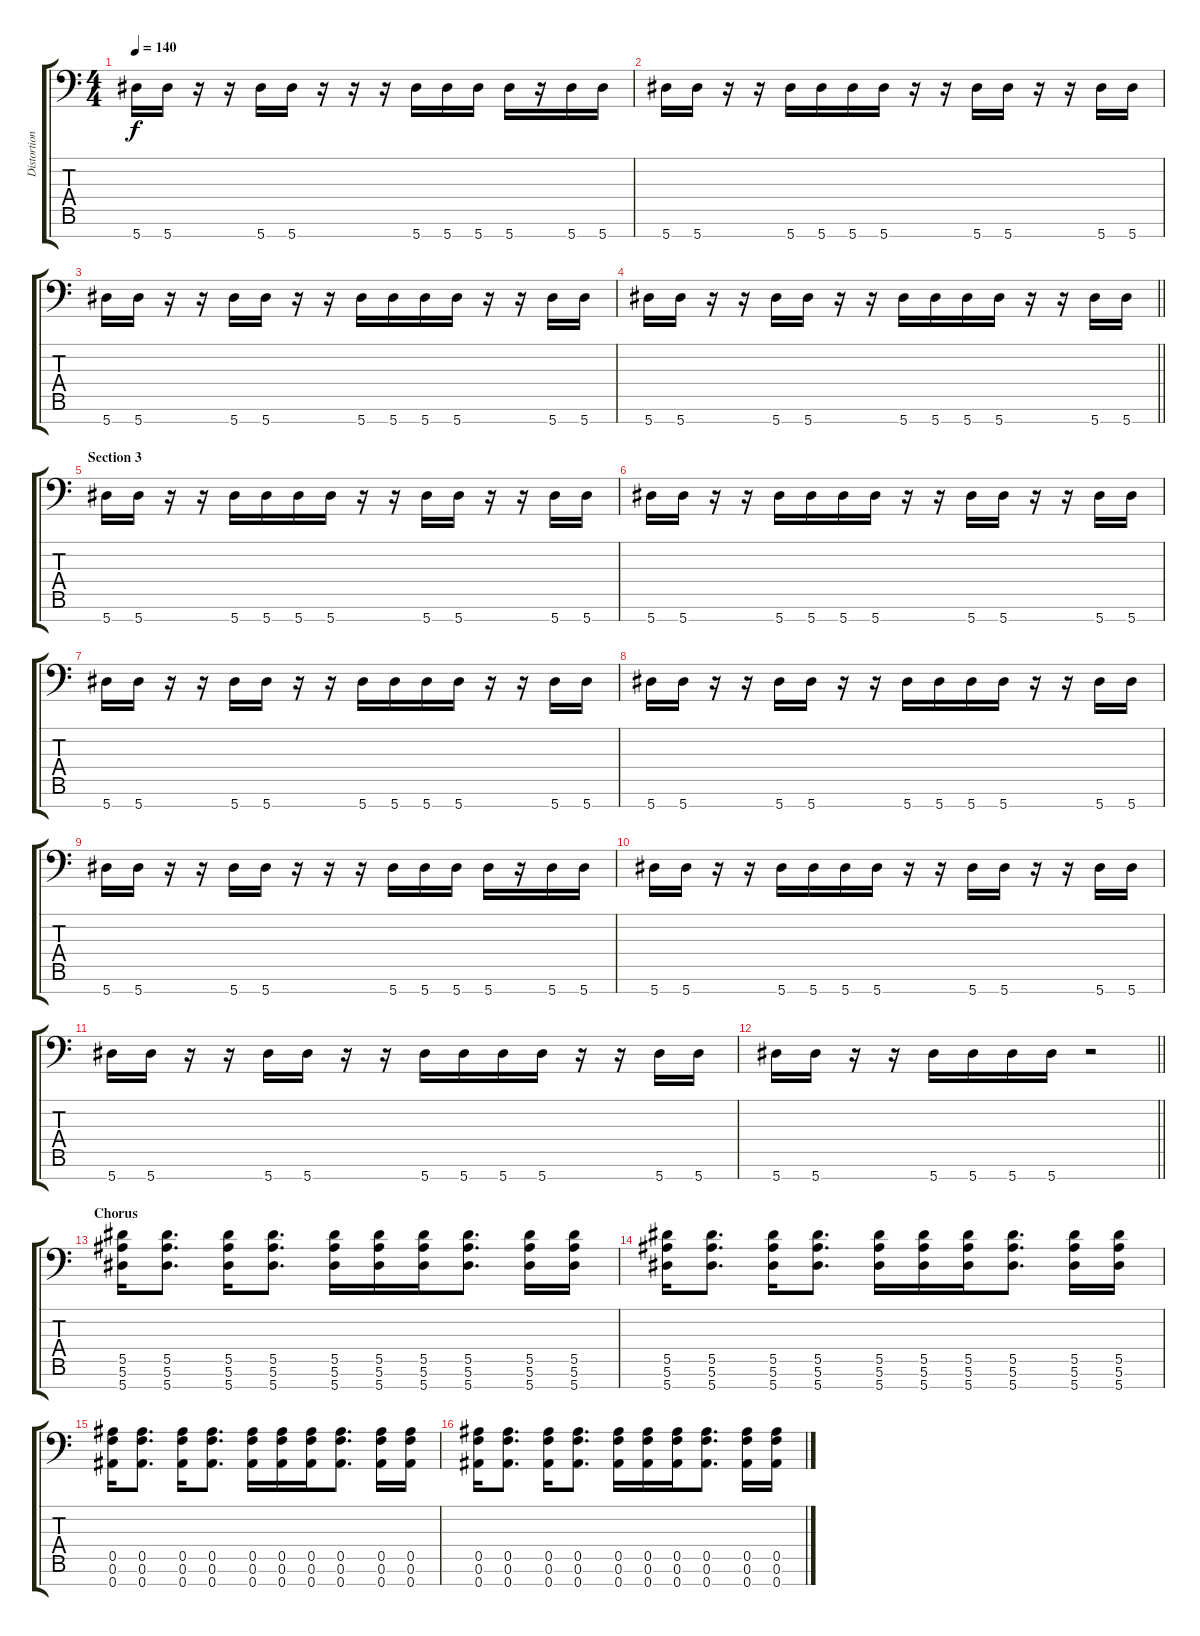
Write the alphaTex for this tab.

\track ("Distortion Two" "Distortion") {instrument distortionguitar}
\staff {score tabs}
\tuning (Eb4 Bb3 F3 Eb3 Bb2 F2 Bb1) {hide}
\ts (4 4)
\tempo 140
\clef f4
\ks c
5.7.16{dy f} 5.7.16 r.16 r.16 5.7.16 5.7.16 r.16 r.16 r.16 5.7.16 5.7.16 5.7.16 5.7.16 r.16 5.7.16 5.7.16 |
5.7.16 5.7.16 r.16 r.16 5.7.16 5.7.16 5.7.16 5.7.16 r.16 r.16 5.7.16 5.7.16 r.16 r.16 5.7.16 5.7.16 |
5.7.16 5.7.16 r.16 r.16 5.7.16 5.7.16 r.16 r.16 5.7.16 5.7.16 5.7.16 5.7.16 r.16 r.16 5.7.16 5.7.16 |
\barLineRight lightlight
5.7.16 5.7.16 r.16 r.16 5.7.16 5.7.16 r.16 r.16 5.7.16 5.7.16 5.7.16 5.7.16 r.16 r.16 5.7.16 5.7.16 |
\section ("" "Section 3")
5.7.16 5.7.16 r.16 r.16 5.7.16 5.7.16 5.7.16 5.7.16 r.16 r.16 5.7.16 5.7.16 r.16 r.16 5.7.16 5.7.16 |
5.7.16 5.7.16 r.16 r.16 5.7.16 5.7.16 5.7.16 5.7.16 r.16 r.16 5.7.16 5.7.16 r.16 r.16 5.7.16 5.7.16 |
5.7.16 5.7.16 r.16 r.16 5.7.16 5.7.16 r.16 r.16 5.7.16 5.7.16 5.7.16 5.7.16 r.16 r.16 5.7.16 5.7.16 |
5.7.16 5.7.16 r.16 r.16 5.7.16 5.7.16 r.16 r.16 5.7.16 5.7.16 5.7.16 5.7.16 r.16 r.16 5.7.16 5.7.16 |
5.7.16 5.7.16 r.16 r.16 5.7.16 5.7.16 r.16 r.16 r.16 5.7.16 5.7.16 5.7.16 5.7.16 r.16 5.7.16 5.7.16 |
5.7.16 5.7.16 r.16 r.16 5.7.16 5.7.16 5.7.16 5.7.16 r.16 r.16 5.7.16 5.7.16 r.16 r.16 5.7.16 5.7.16 |
5.7.16 5.7.16 r.16 r.16 5.7.16 5.7.16 r.16 r.16 5.7.16 5.7.16 5.7.16 5.7.16 r.16 r.16 5.7.16 5.7.16 |
\barLineRight lightlight
5.7.16 5.7.16 r.16 r.16 5.7.16 5.7.16 5.7.16 5.7.16 r.2 |
\section ("" "Chorus")
(5.5 5.6 5.7).16 (5.5 5.6 5.7).8{d} (5.5 5.6 5.7).16 (5.5 5.6 5.7).8{d} (5.5 5.6 5.7).16 (5.5 5.6 5.7).16 (5.5 5.6 5.7).16 (5.5 5.6 5.7).8{d} (5.5 5.6 5.7).16 (5.5 5.6 5.7).16 |
(5.5 5.6 5.7).16 (5.5 5.6 5.7).8{d} (5.5 5.6 5.7).16 (5.5 5.6 5.7).8{d} (5.5 5.6 5.7).16 (5.5 5.6 5.7).16 (5.5 5.6 5.7).16 (5.5 5.6 5.7).8{d} (5.5 5.6 5.7).16 (5.5 5.6 5.7).16 |
(0.5 0.6 0.7).16 (0.5 0.6 0.7).8{d} (0.5 0.6 0.7).16 (0.5 0.6 0.7).8{d} (0.5 0.6 0.7).16 (0.5 0.6 0.7).16 (0.5 0.6 0.7).16 (0.5 0.6 0.7).8{d} (0.5 0.6 0.7).16 (0.5 0.6 0.7).16 |
(0.5 0.6 0.7).16 (0.5 0.6 0.7).8{d} (0.5 0.6 0.7).16 (0.5 0.6 0.7).8{d} (0.5 0.6 0.7).16 (0.5 0.6 0.7).16 (0.5 0.6 0.7).16 (0.5 0.6 0.7).8{d} (0.5 0.6 0.7).16 (0.5 0.6 0.7).16
